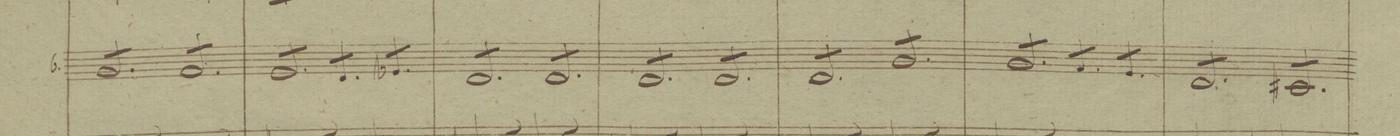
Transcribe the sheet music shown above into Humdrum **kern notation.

**kern	**dynam
*I""Violini	*
*clefG2	*
*k[b-]	*
*met(c|)	*
*M2/2	*
12g/L	.
12g/	.
12g/	.
12g/	.
12g/	.
12g/J	.
12f/L	.
12f/	.
12f/	.
12f/	.
12f/	.
12f/J	.
=64	=64
12e/L	.
12e/	.
12e/	.
12e/	.
12e/	.
12e/J	.
12d/L	.
12d/	.
12d/J	.
12e-X/L	.
12e-/	.
12e-/J	.
=65	=65
12d/L	.
12d/	.
12d/	.
12d/	.
12d/	.
12d/J	.
12d/L	.
12d/	.
12d/	.
12d/	.
12d/	.
12d/J	.
=66	=66
12d/L	.
12d/	.
12d/	.
12d/	.
12d/	.
12d/J	.
12d/L	.
12d/	.
12d/	.
12d/	.
12d/	.
12d/J	.
=67	=67
12d/L	.
12d/	.
12d/	.
12d/	.
12d/	.
12d/J	.
12g/L	.
12g/	.
12g/	.
12g/	.
12g/	.
12g/J	.
=68	=68
12g/L	.
12g/	.
12g/	.
12g/	.
12g/	.
12g/J	.
12f/L	.
12f/	.
12f/J	.
12e/L	.
12e/	.
12e/J	.
=69	=69
12d/L	.
12d/	.
12d/	.
12d/	.
12d/	.
12d/J	.
12c#X/L	.
12c#/	.
12c#/	.
12c#/	.
12c#/	.
12c#/J	.
=70	=70
*-	*-
